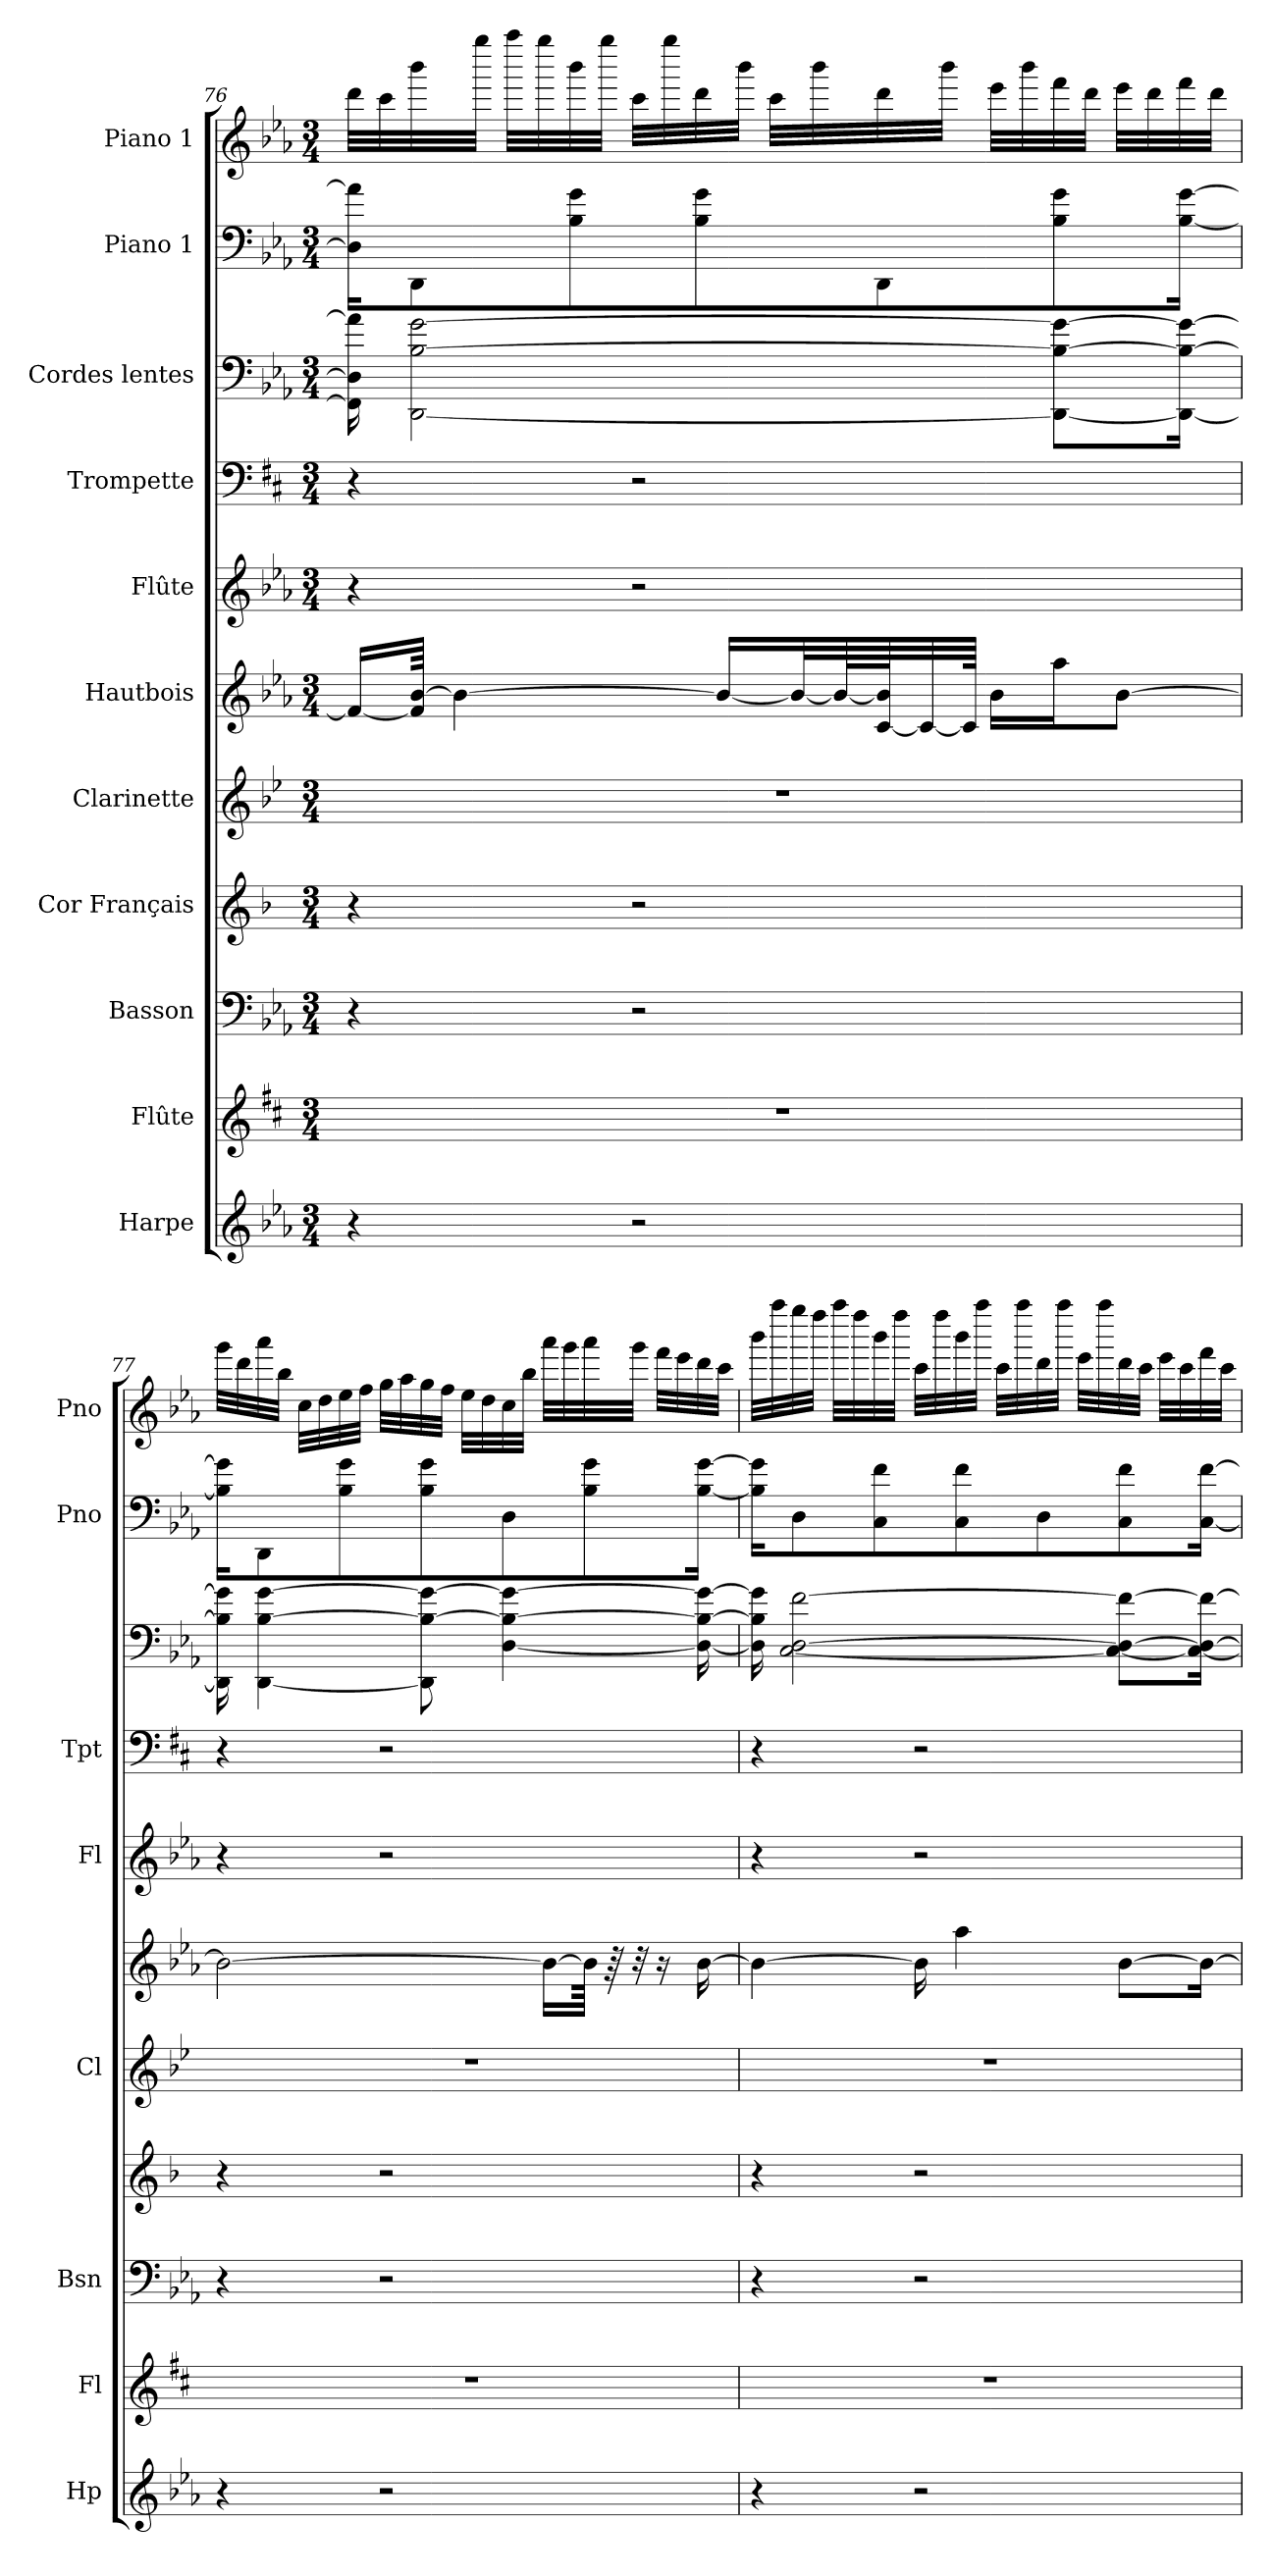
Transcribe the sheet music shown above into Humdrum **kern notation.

**kern	**kern	**kern	**kern	**kern	**kern	**kern	**kern	**kern	**kern	**kern
*part11	*part10	*part9	*part8	*part7	*part6	*part5	*part4	*part3	*part2	*part1
*staff11	*staff10	*staff9	*staff8	*staff7	*staff6	*staff5	*staff4	*staff3	*staff2	*staff1
*I"Harpe	*I"Flûte	*I"Basson	*I"Cor Français	*I"Clarinette	*I"Hautbois	*I"Flûte	*I"Trompette	*I"Cordes lentes	*I"Piano 1	*I"Piano 1
*I'Hp	*I'Fl	*I'Bsn	*	*I'Cl	*	*I'Fl	*I'Tpt	*	*I'Pno	*I'Pno
!!LO:PB:g=z
*clefG2	*clefG2	*clefF4	*clefG2	*clefG2	*clefG2	*clefG2	*clefF4	*clefF4	*clefF4	*clefG2
*	*	*	*ITrd4c7	*ITrd1c2	*	*	*ITrd1c2	*	*	*
*k[b-e-a-]	*k[f#c#]	*k[b-e-a-]	*k[b-e-]	*k[b-e-a-d-]	*k[b-e-a-]	*k[b-e-a-]	*k[]	*k[b-e-a-]	*k[b-e-a-]	*k[b-e-a-]
*E-:	*D:	*E-:	*B-:	*A-:	*E-:	*E-:	*C:	*E-:	*E-:	*E-:
*M3/4	*M3/4	*M3/4	*M3/4	*M3/4	*M3/4	*M3/4	*M3/4	*M3/4	*M3/4	*M3/4
=76	=76	=76	=76	=76	=76	=76	=76	=76	=76	=76
4r	2.r	4r	4r	2.r	16f/LL_	4r	4r	16FF\] 16D\] 16a-\]	16D\] 16a-\]KL	32ddd\LLL
.	.	.	.	.	.	.	.	.	.	32ccc\
.	.	.	.	.	64f/] [64b-/JJkk	.	.	[2DD\ [2B-\ [2g\	8DD\	32bbb-\
.	.	.	.	.	4b-\_	.	.	.	.	.
.	.	.	.	.	.	.	.	.	.	32gggg\JJJ
.	.	.	.	.	.	.	.	.	.	32aaaa-\LLL
.	.	.	.	.	.	.	.	.	.	32gggg\
.	.	.	.	.	.	.	.	.	8B-\ 8g\	32bbb-\
.	.	.	.	.	.	.	.	.	.	32gggg\JJJ
2r	.	2r	2r	.	.	2r	2r	.	.	32ccc\LLL
.	.	.	.	.	.	.	.	.	.	32gggg\
.	.	.	.	.	.	.	.	.	8B-\ 8g\	32ddd\
.	.	.	.	.	16b-/LL_	.	.	.	.	.
.	.	.	.	.	.	.	.	.	.	32bbb-\JJJ
.	.	.	.	.	.	.	.	.	.	32ccc\LLL
.	.	.	.	.	32b-/L_	.	.	.	.	.
.	.	.	.	.	.	.	.	.	.	32bbb-\
.	.	.	.	.	64b-/L_	.	.	.	.	.
.	.	.	.	.	[64c/ 64b-/]J	.	.	.	8DD\	32ddd\
.	.	.	.	.	32c/_	.	.	.	.	.
.	.	.	.	.	.	.	.	.	.	32bbb-\JJJ
.	.	.	.	.	64c/JJJk]	.	.	.	.	.
.	.	.	.	.	16b-\LL	.	.	.	.	32eee-\LLL
.	.	.	.	.	.	.	.	.	.	32bbb-\
.	.	.	.	.	16aa-\J	.	.	8DD\_ 8B-\_ 8g\_L	8B-\ 8g\	32fff\
.	.	.	.	.	.	.	.	.	.	32ddd\JJJ
.	.	.	.	.	[8b-\J	.	.	.	.	32eee-\LLL
.	.	.	.	.	.	.	.	.	.	32ddd\
.	.	.	.	.	.	.	.	16DD\_ 16B-\_ 16g\_Jk	[16B-\ [16g\Jk	32fff\
.	.	.	.	.	.	.	.	.	.	32ddd\JJJ
!!LO:PB:g=z
=77	=77	=77	=77	=77	=77	=77	=77	=77	=77	=77
4r	2.r	4r	4r	2.r	2b-\_	4r	4r	16DD\] 16B-\] 16g\]	16B-\] 16g\]KL	32ggg\LLL
.	.	.	.	.	.	.	.	.	.	32ddd\
.	.	.	.	.	.	.	.	[4DD\ [4B-\ [4g\	8DD\	32aaa-\
.	.	.	.	.	.	.	.	.	.	32bb-\JJJ
.	.	.	.	.	.	.	.	.	.	32cc\LLL
.	.	.	.	.	.	.	.	.	.	32dd\
.	.	.	.	.	.	.	.	.	8B-\ 8g\	32ee-\
.	.	.	.	.	.	.	.	.	.	32ff\JJJ
2r	.	2r	2r	.	.	2r	2r	.	.	32gg\LLL
.	.	.	.	.	.	.	.	.	.	32aa-\
.	.	.	.	.	.	.	.	8DD\] 8B-\_ 8g\_	8B-\ 8g\	32gg\
.	.	.	.	.	.	.	.	.	.	32ff\JJJ
.	.	.	.	.	.	.	.	.	.	32ee-\LLL
.	.	.	.	.	.	.	.	.	.	32dd\
.	.	.	.	.	.	.	.	[4D\ 4B-\_ 4g\_	8D\	32cc\
.	.	.	.	.	.	.	.	.	.	32bb-\JJJ
.	.	.	.	.	16b-\LL_	.	.	.	.	32aaa-\LLL
.	.	.	.	.	.	.	.	.	.	32ggg\
.	.	.	.	.	64b-\JJkk]	.	.	.	8B-\ 8g\	32aaa-\
.	.	.	.	.	64r	.	.	.	.	.
.	.	.	.	.	32r	.	.	.	.	32ggg\JJJ
.	.	.	.	.	16r	.	.	.	.	32fff\LLL
.	.	.	.	.	.	.	.	.	.	32eee-\
.	.	.	.	.	[16b-\	.	.	16D\_ 16B-\_ 16g\_	[16B-\ [16g\Jk	32ddd\
.	.	.	.	.	.	.	.	.	.	32ccc\JJJ
!!LO:PB:g=z
=78	=78	=78	=78	=78	=78	=78	=78	=78	=78	=78
4r	2.r	4r	4r	2.r	4b-\_	4r	4r	16D\] 16B-\] 16g\]	16B-\] 16g\]KL	32bbb-\LLL
.	.	.	.	.	.	.	.	.	.	32aaaa-\
.	.	.	.	.	.	.	.	[2C\ [2D\ [2f\	8D\	32gggg\
.	.	.	.	.	.	.	.	.	.	32ffff\JJJ
.	.	.	.	.	.	.	.	.	.	32aaaa-\LLL
.	.	.	.	.	.	.	.	.	.	32ffff\
.	.	.	.	.	.	.	.	.	8C\ 8f\	32bbb-\
.	.	.	.	.	.	.	.	.	.	32ffff\JJJ
2r	.	2r	2r	.	16b-\]	2r	2r	.	.	32ccc\LLL
.	.	.	.	.	.	.	.	.	.	32ffff\
.	.	.	.	.	4aa-\	.	.	.	8C\ 8f\	32bbb-\
.	.	.	.	.	.	.	.	.	.	32aaaa-\JJJ
.	.	.	.	.	.	.	.	.	.	32ccc\LLL
.	.	.	.	.	.	.	.	.	.	32aaaa-\
.	.	.	.	.	.	.	.	.	8D\	32ddd\
.	.	.	.	.	.	.	.	.	.	32aaaa-\JJJ
.	.	.	.	.	.	.	.	.	.	32eee-\LLL
.	.	.	.	.	.	.	.	.	.	32aaaa-\
.	.	.	.	.	[8b-\L	.	.	8C\_ 8D\_ 8f\_L	8C\ 8f\	32ddd\
.	.	.	.	.	.	.	.	.	.	32ccc\JJJ
.	.	.	.	.	.	.	.	.	.	32eee-\LLL
.	.	.	.	.	.	.	.	.	.	32ccc\
.	.	.	.	.	16b-\Jk_	.	.	16C\_ 16D\_ 16f\_Jk	[16C\ [16f\Jk	32fff\
.	.	.	.	.	.	.	.	.	.	32ccc\JJJ
=	=	=	=	=	=	=	=	=	=	=
*-	*-	*-	*-	*-	*-	*-	*-	*-	*-	*-
